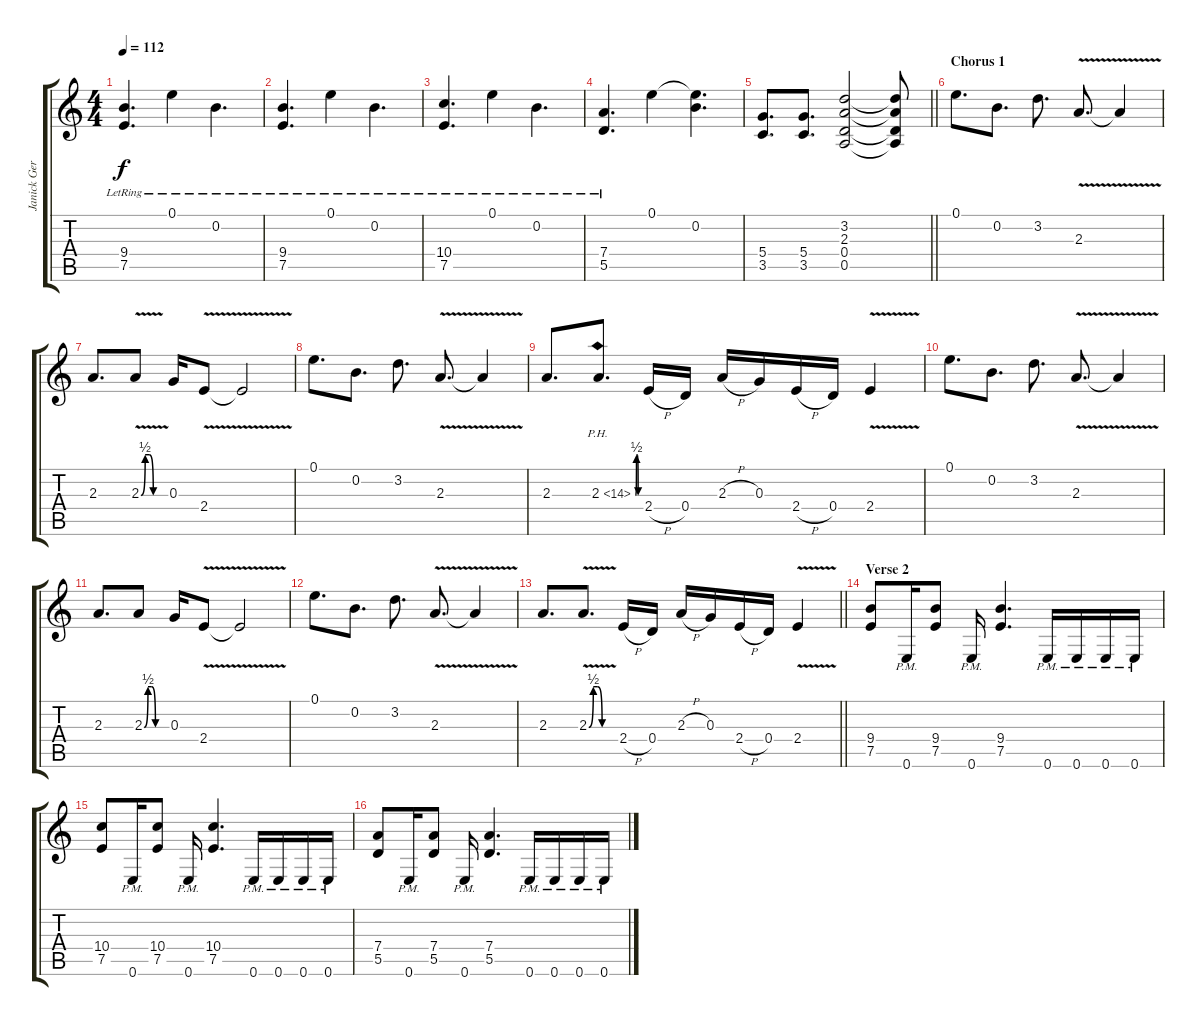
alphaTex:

\track ("Janick Gers" "Janick Ger") {instrument distortionguitar}
\staff {score tabs}
\tuning (E4 B3 G3 D3 A2 E2) {hide}
\ts (4 4)
\tempo 112
\clef g2
\ks c
(9.4{lr} 7.5{lr}).4{d dy f} 0.1{lr}.4 0.2{lr}.4{d} |
(9.4{lr} 7.5{lr}).4{d} 0.1{lr}.4 0.2{lr}.4{d} |
(10.4{lr} 7.5{lr}).4{d} 0.1{lr}.4 0.2{lr}.4{d} |
(7.4{lr} 5.5{lr}).4{d} 0.1.4 (0.1{t} 0.2).4{d} |
\barLineRight lightlight
(5.4 3.5).8{d} (5.4 3.5).8{d} (3.2 2.3 0.4 0.5).2 (3.2{t} 2.3{t} 0.4{t} 0.5{t}).8 |
\section ("" "Chorus 1")
0.1.8{d} 0.2.8{d} 3.2.8{d} 2.3{v}.8{d} 2.3{t}.4 |
2.3.8{d} 2.3{be (custom 0 0 10 2 20 2 30 0 60 0) v}.8 0.3.16 2.4{v}.8 2.4{t}.2 |
0.1.8{d} 0.2.8{d} 3.2.8{d} 2.3{v}.8{d} 2.3{t}.4 |
2.3.8{d} 2.3{be (custom 0 0 10 2 20 2 30 0 60 0) ph 12}.8{d} 2.4{h}.16 0.4.16 2.3{h}.16 0.3.16 2.4{h}.16 0.4.16 2.4{v}.4 |
0.1.8{d} 0.2.8{d} 3.2.8{d} 2.3{v}.8{d} 2.3{t}.4 |
2.3.8{d} 2.3{be (custom 0 0 10 2 20 2 30 0 60 0)}.8 0.3.16 2.4{v}.8 2.4{t}.2 |
0.1.8{d} 0.2.8{d} 3.2.8{d} 2.3{v}.8{d} 2.3{t}.4 |
\barLineRight lightlight
2.3.8{d} 2.3{be (custom 0 0 10 2 20 2 30 0 60 0) v}.8{d} 2.4{h}.16 0.4.16 2.3{h}.16 0.3.16 2.4{h}.16 0.4.16 2.4{v}.4 |
\section ("" "Verse 2")
(9.4 7.5).8 0.6{pm}.16 (9.4 7.5).8 0.6{pm}.16 (9.4 7.5).4{d} 0.6{pm}.16 0.6{pm}.16 0.6{pm}.16 0.6{pm}.16 |
(10.4 7.5).8 0.6{pm}.16 (10.4 7.5).8 0.6{pm}.16 (10.4 7.5).4{d} 0.6{pm}.16 0.6{pm}.16 0.6{pm}.16 0.6{pm}.16 |
(7.4 5.5).8 0.6{pm}.16 (7.4 5.5).8 0.6{pm}.16 (7.4 5.5).4{d} 0.6{pm}.16 0.6{pm}.16 0.6{pm}.16 0.6{pm}.16
